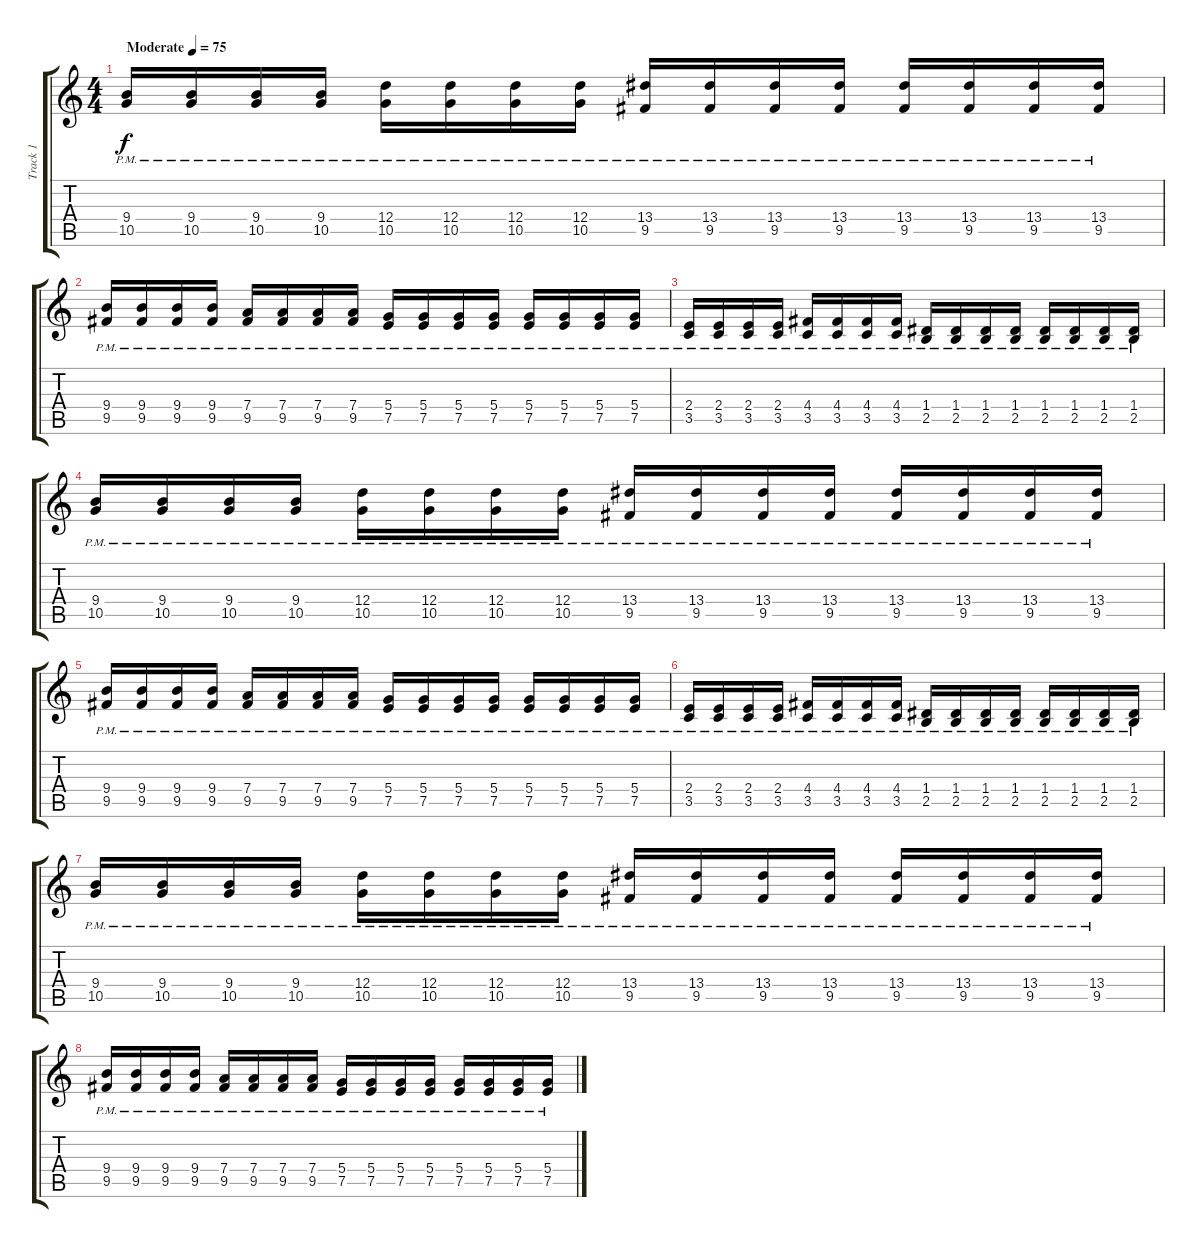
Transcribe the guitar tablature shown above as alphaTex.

\track ("Track 1" "Track 1") {instrument overdrivenguitar}
\staff {score tabs}
\tuning (E4 B3 G3 D3 A2 E2) {hide}
\ts (4 4)
\tempo (75 "Moderate")
\clef g2
\ks c
(9.4{pm} 10.5{pm}).16{dy f instrument overdrivenguitar} (9.4{pm} 10.5{pm}).16 (9.4{pm} 10.5{pm}).16 (9.4{pm} 10.5{pm}).16 (12.4{pm} 10.5{pm}).16 (12.4{pm} 10.5{pm}).16 (12.4{pm} 10.5{pm}).16 (12.4{pm} 10.5{pm}).16 (13.4{pm} 9.5{pm}).16 (13.4{pm} 9.5{pm}).16 (13.4{pm} 9.5{pm}).16 (13.4{pm} 9.5{pm}).16 (13.4{pm} 9.5{pm}).16 (13.4{pm} 9.5{pm}).16 (13.4{pm} 9.5{pm}).16 (13.4{pm} 9.5{pm}).16 |
(9.4{pm} 9.5{pm}).16 (9.4{pm} 9.5{pm}).16 (9.4{pm} 9.5{pm}).16 (9.4{pm} 9.5{pm}).16 (7.4{pm} 9.5{pm}).16 (7.4{pm} 9.5{pm}).16 (7.4{pm} 9.5{pm}).16 (7.4{pm} 9.5{pm}).16 (5.4{pm} 7.5{pm}).16 (5.4{pm} 7.5{pm}).16 (5.4{pm} 7.5{pm}).16 (5.4{pm} 7.5{pm}).16 (5.4{pm} 7.5{pm}).16 (5.4{pm} 7.5{pm}).16 (5.4{pm} 7.5{pm}).16 (5.4{pm} 7.5{pm}).16 |
(2.4{pm} 3.5{pm}).16 (2.4{pm} 3.5{pm}).16 (2.4{pm} 3.5{pm}).16 (2.4{pm} 3.5{pm}).16 (4.4{pm} 3.5{pm}).16 (4.4{pm} 3.5{pm}).16 (4.4{pm} 3.5{pm}).16 (4.4{pm} 3.5{pm}).16 (1.4{pm} 2.5{pm}).16 (1.4{pm} 2.5{pm}).16 (1.4{pm} 2.5{pm}).16 (1.4{pm} 2.5{pm}).16 (1.4{pm} 2.5{pm}).16 (1.4{pm} 2.5{pm}).16 (1.4{pm} 2.5{pm}).16 (1.4{pm} 2.5{pm}).16 |
(9.4{pm} 10.5{pm}).16 (9.4{pm} 10.5{pm}).16 (9.4{pm} 10.5{pm}).16 (9.4{pm} 10.5{pm}).16 (12.4{pm} 10.5{pm}).16 (12.4{pm} 10.5{pm}).16 (12.4{pm} 10.5{pm}).16 (12.4{pm} 10.5{pm}).16 (13.4{pm} 9.5{pm}).16 (13.4{pm} 9.5{pm}).16 (13.4{pm} 9.5{pm}).16 (13.4{pm} 9.5{pm}).16 (13.4{pm} 9.5{pm}).16 (13.4{pm} 9.5{pm}).16 (13.4{pm} 9.5{pm}).16 (13.4{pm} 9.5{pm}).16 |
(9.4{pm} 9.5{pm}).16 (9.4{pm} 9.5{pm}).16 (9.4{pm} 9.5{pm}).16 (9.4{pm} 9.5{pm}).16 (7.4{pm} 9.5{pm}).16 (7.4{pm} 9.5{pm}).16 (7.4{pm} 9.5{pm}).16 (7.4{pm} 9.5{pm}).16 (5.4{pm} 7.5{pm}).16 (5.4{pm} 7.5{pm}).16 (5.4{pm} 7.5{pm}).16 (5.4{pm} 7.5{pm}).16 (5.4{pm} 7.5{pm}).16 (5.4{pm} 7.5{pm}).16 (5.4{pm} 7.5{pm}).16 (5.4{pm} 7.5{pm}).16 |
(2.4{pm} 3.5{pm}).16 (2.4{pm} 3.5{pm}).16 (2.4{pm} 3.5{pm}).16 (2.4{pm} 3.5{pm}).16 (4.4{pm} 3.5{pm}).16 (4.4{pm} 3.5{pm}).16 (4.4{pm} 3.5{pm}).16 (4.4{pm} 3.5{pm}).16 (1.4{pm} 2.5{pm}).16 (1.4{pm} 2.5{pm}).16 (1.4{pm} 2.5{pm}).16 (1.4{pm} 2.5{pm}).16 (1.4{pm} 2.5{pm}).16 (1.4{pm} 2.5{pm}).16 (1.4{pm} 2.5{pm}).16 (1.4{pm} 2.5{pm}).16 |
(9.4{pm} 10.5{pm}).16 (9.4{pm} 10.5{pm}).16 (9.4{pm} 10.5{pm}).16 (9.4{pm} 10.5{pm}).16 (12.4{pm} 10.5{pm}).16 (12.4{pm} 10.5{pm}).16 (12.4{pm} 10.5{pm}).16 (12.4{pm} 10.5{pm}).16 (13.4{pm} 9.5{pm}).16 (13.4{pm} 9.5{pm}).16 (13.4{pm} 9.5{pm}).16 (13.4{pm} 9.5{pm}).16 (13.4{pm} 9.5{pm}).16 (13.4{pm} 9.5{pm}).16 (13.4{pm} 9.5{pm}).16 (13.4{pm} 9.5{pm}).16 |
(9.4{pm} 9.5{pm}).16 (9.4{pm} 9.5{pm}).16 (9.4{pm} 9.5{pm}).16 (9.4{pm} 9.5{pm}).16 (7.4{pm} 9.5{pm}).16 (7.4{pm} 9.5{pm}).16 (7.4{pm} 9.5{pm}).16 (7.4{pm} 9.5{pm}).16 (5.4{pm} 7.5{pm}).16 (5.4{pm} 7.5{pm}).16 (5.4{pm} 7.5{pm}).16 (5.4{pm} 7.5{pm}).16 (5.4{pm} 7.5{pm}).16 (5.4{pm} 7.5{pm}).16 (5.4{pm} 7.5{pm}).16 (5.4{pm} 7.5{pm}).16
